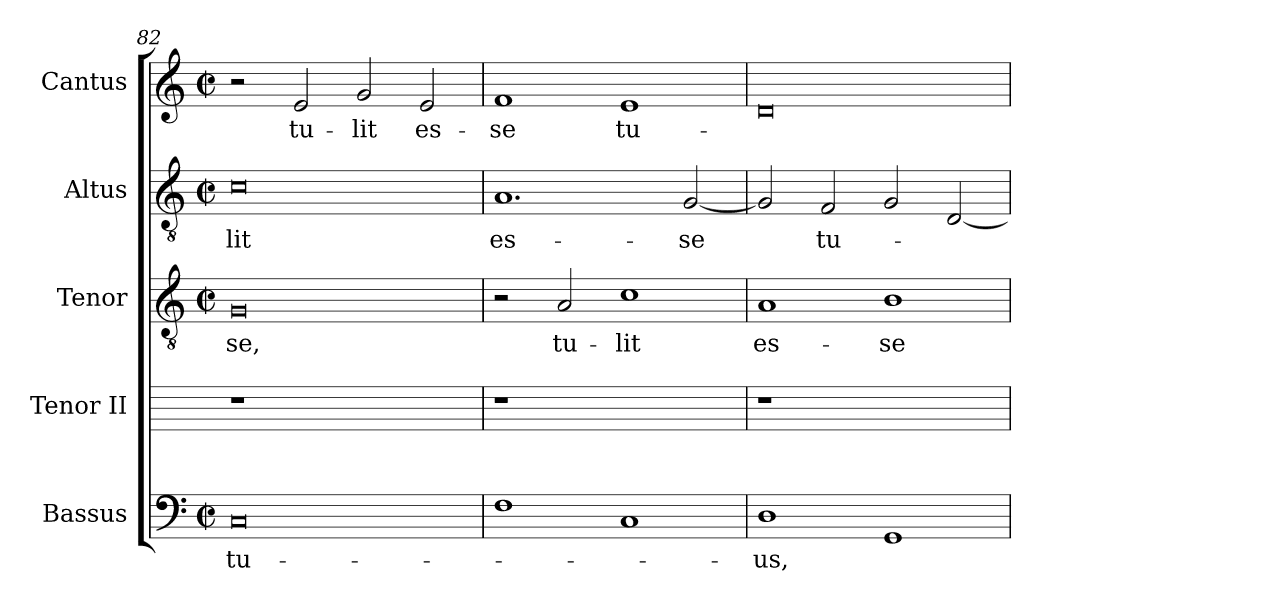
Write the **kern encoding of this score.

**kern	**text	**kern	**kern	**text	**kern	**text	**kern	**text
*part5	*part5	*part4	*part3	*part3	*part2	*part2	*part1	*part1
*staff5	*staff5	*staff4	*staff3	*staff3	*staff2	*staff2	*staff1	*staff1
*I"Bassus	*	*I"Tenor II	*I"Tenor	*	*I"Altus	*	*I"Cantus	*
*I'Bassus	*	*	*I'Tenor	*	*I'Altus	*	*I'Cantus	*
*clefF4	*	*	*clefGv2	*	*clefGv2	*	*clefG2	*
*	*	*	*k[]	*	*k[]	*	*	*
*	*	*	*C:	*	*C:	*	*	*
*M2/2	*	*	*M2/2	*	*M2/2	*	*M2/2	*
*met(c|)	*	*	*met(c|)	*	*met(c|)	*	*met(c|)	*
=82	=82	=82	=82	=82	=82	=82	=82	=82
!	!LO:LY:b:cj	!	!	!LO:LY:b:cj	!	!LO:LY:b:cj	!	!
0C	tu-	1r	0G	-se,	0c	-lit	2r	.
!	!	!	!	!	!	!	!	!LO:LY:b:cj
.	.	.	.	.	.	.	2e/	tu-
!	!	!	!	!	!	!	!	!LO:LY:b:cj
.	.	1ryy	.	.	.	.	2g/	-lit
!	!	!	!	!	!	!	!	!LO:LY:b:cj
.	.	.	.	.	.	.	2e/	es-
=83	=83	=83	=83	=83	=83	=83	=83	=83
!	!	!	!	!	!	!LO:LY:b:cj	!	!LO:LY:b:cj
1F	.	1r	2r	.	1.A	es-	1f	-se
!	!	!	!	!LO:LY:b:cj	!	!	!	!
.	.	.	2A/	tu-	.	.	.	.
!	!	!	!	!LO:LY:b:cj	!	!	!	!LO:LY:b:cj
1C	.	1ryy	1c	-lit	.	.	1e	tu-
!	!	!	!	!	!	!LO:LY:b:cj	!	!
.	.	.	.	.	[<2G/	-se	.	.
=84	=84	=84	=84	=84	=84	=84	=84	=84
!	!LO:LY:b:cj	!	!	!LO:LY:b:cj	!	!	!	!
1D	-us,	1r	1A	es-	2G/]	.	0d	.
!	!	!	!	!	!	!LO:LY:b:cj	!	!
.	.	.	.	.	2F/	tu-	.	.
!	!	!	!	!LO:LY:b:cj	!	!	!	!
1GG	.	1ryy	1B	-se	2G/	.	.	.
.	.	.	.	.	[<2D/	.	.	.
=	=	=	=	=	=	=	=	=
*-	*-	*-	*-	*-	*-	*-	*-	*-
